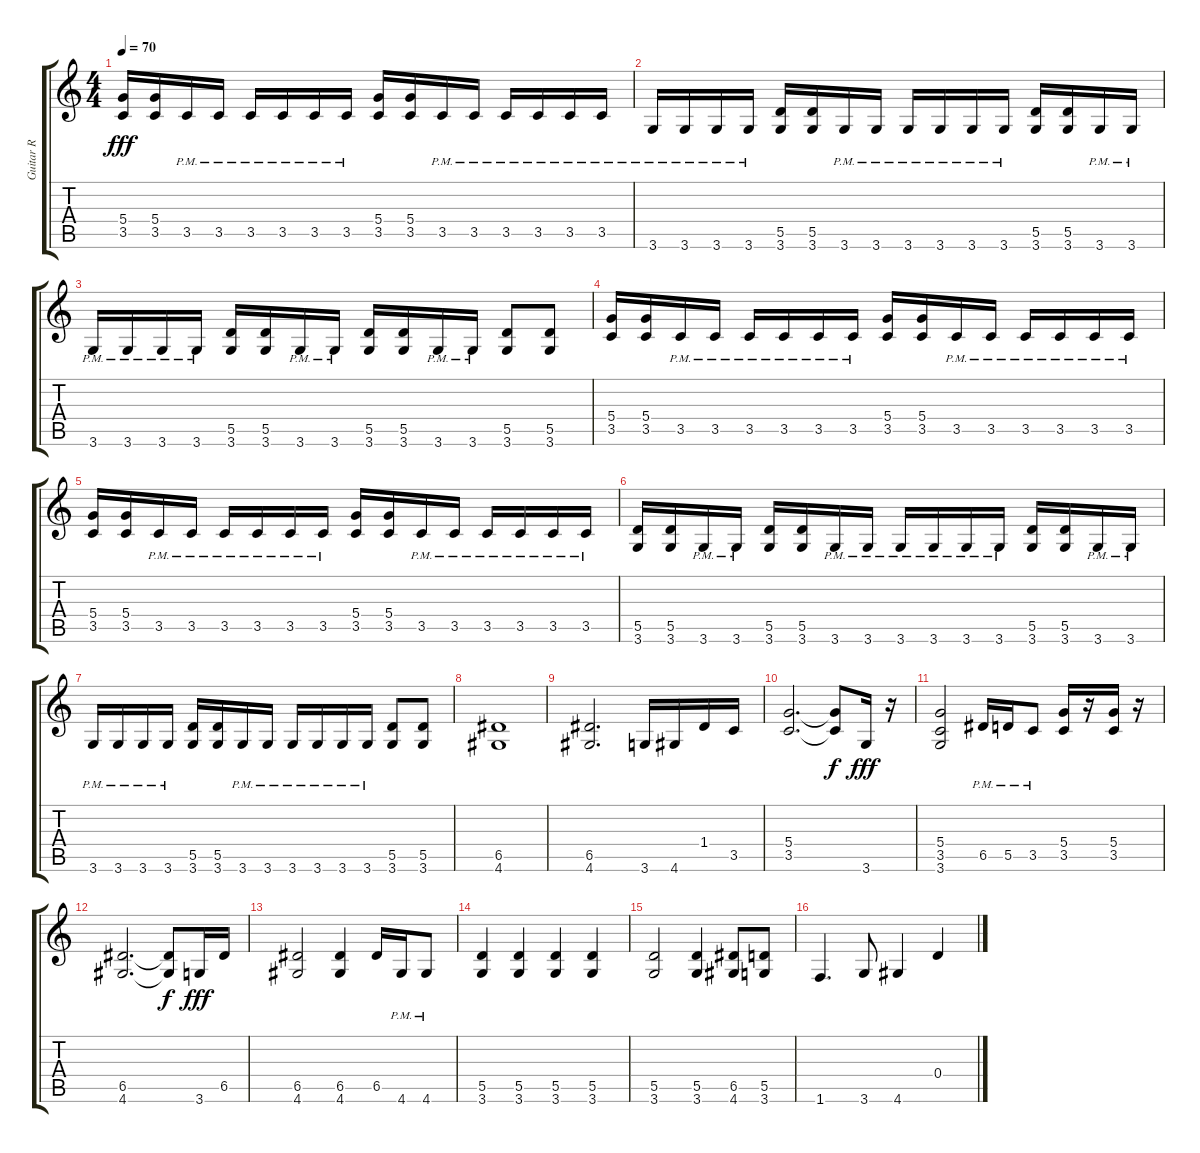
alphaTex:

\track ("Guitar R" "Guitar R") {instrument distortionguitar}
\staff {score tabs}
\tuning (E4 B3 G3 D3 A2 E2) {hide}
\ts (4 4)
\tempo 70
\clef g2
\ks c
(5.4 3.5).16{dy fff} (5.4 3.5).16 3.5{pm}.16 3.5{pm}.16 3.5{pm}.16 3.5{pm}.16 3.5{pm}.16 3.5{pm}.16 (5.4 3.5).16 (5.4 3.5).16 3.5{pm}.16 3.5{pm}.16 3.5{pm}.16 3.5{pm}.16 3.5{pm}.16 3.5{pm}.16 |
3.6{pm}.16 3.6{pm}.16 3.6{pm}.16 3.6{pm}.16 (5.5 3.6).16 (5.5 3.6).16 3.6{pm}.16 3.6{pm}.16 3.6{pm}.16 3.6{pm}.16 3.6{pm}.16 3.6{pm}.16 (5.5 3.6).16 (5.5 3.6).16 3.6{pm}.16 3.6{pm}.16 |
3.6{pm}.16 3.6{pm}.16 3.6{pm}.16 3.6{pm}.16 (5.5 3.6).16 (5.5 3.6).16 3.6{pm}.16 3.6{pm}.16 (5.5 3.6).16 (5.5 3.6).16 3.6{pm}.16 3.6{pm}.16 (5.5 3.6).8 (5.5 3.6).8 |
(5.4 3.5).16 (5.4 3.5).16 3.5{pm}.16 3.5{pm}.16 3.5{pm}.16 3.5{pm}.16 3.5{pm}.16 3.5{pm}.16 (5.4 3.5).16 (5.4 3.5).16 3.5{pm}.16 3.5{pm}.16 3.5{pm}.16 3.5{pm}.16 3.5{pm}.16 3.5{pm}.16 |
(5.4 3.5).16 (5.4 3.5).16 3.5{pm}.16 3.5{pm}.16 3.5{pm}.16 3.5{pm}.16 3.5{pm}.16 3.5{pm}.16 (5.4 3.5).16 (5.4 3.5).16 3.5{pm}.16 3.5{pm}.16 3.5{pm}.16 3.5{pm}.16 3.5{pm}.16 3.5{pm}.16 |
(5.5 3.6).16 (5.5 3.6).16 3.6{pm}.16 3.6{pm}.16 (5.5 3.6).16 (5.5 3.6).16 3.6{pm}.16 3.6{pm}.16 3.6{pm}.16 3.6{pm}.16 3.6{pm}.16 3.6{pm}.16 (5.5 3.6).16 (5.5 3.6).16 3.6{pm}.16 3.6{pm}.16 |
3.6{pm}.16 3.6{pm}.16 3.6{pm}.16 3.6{pm}.16 (5.5 3.6).16 (5.5 3.6).16 3.6{pm}.16 3.6{pm}.16 3.6{pm}.16 3.6{pm}.16 3.6{pm}.16 3.6{pm}.16 (5.5 3.6).8 (5.5 3.6).8 |
(6.5 4.6).1 |
(6.5 4.6).2{d} 3.6.16 4.6.16 1.4.16 3.5.16 |
(5.4 3.5).2{d} (5.4{t} 3.5{t}).8{dy f} 3.6.16{dy fff} r.16 |
(5.4 3.5 3.6).2 6.5{pm}.16 5.5{pm}.16 3.5{pm}.8 (5.4 3.5).16 r.16 (5.4 3.5).16 r.16 |
(6.5 4.6).2{d} (6.5{t} 4.6{t}).8{dy f} 3.6.16{dy fff} 6.5.16 |
(6.5 4.6).2 (6.5 4.6).4 6.5.16 4.6{pm}.16 4.6{pm}.8 |
(5.5 3.6).4 (5.5 3.6).4 (5.5 3.6).4 (5.5 3.6).4 |
(5.5 3.6).2 (5.5 3.6).4 (6.5 4.6).8 (5.5 3.6).8 |
1.6.4{d volume 13} 3.6.8 4.6.4 0.4.4
